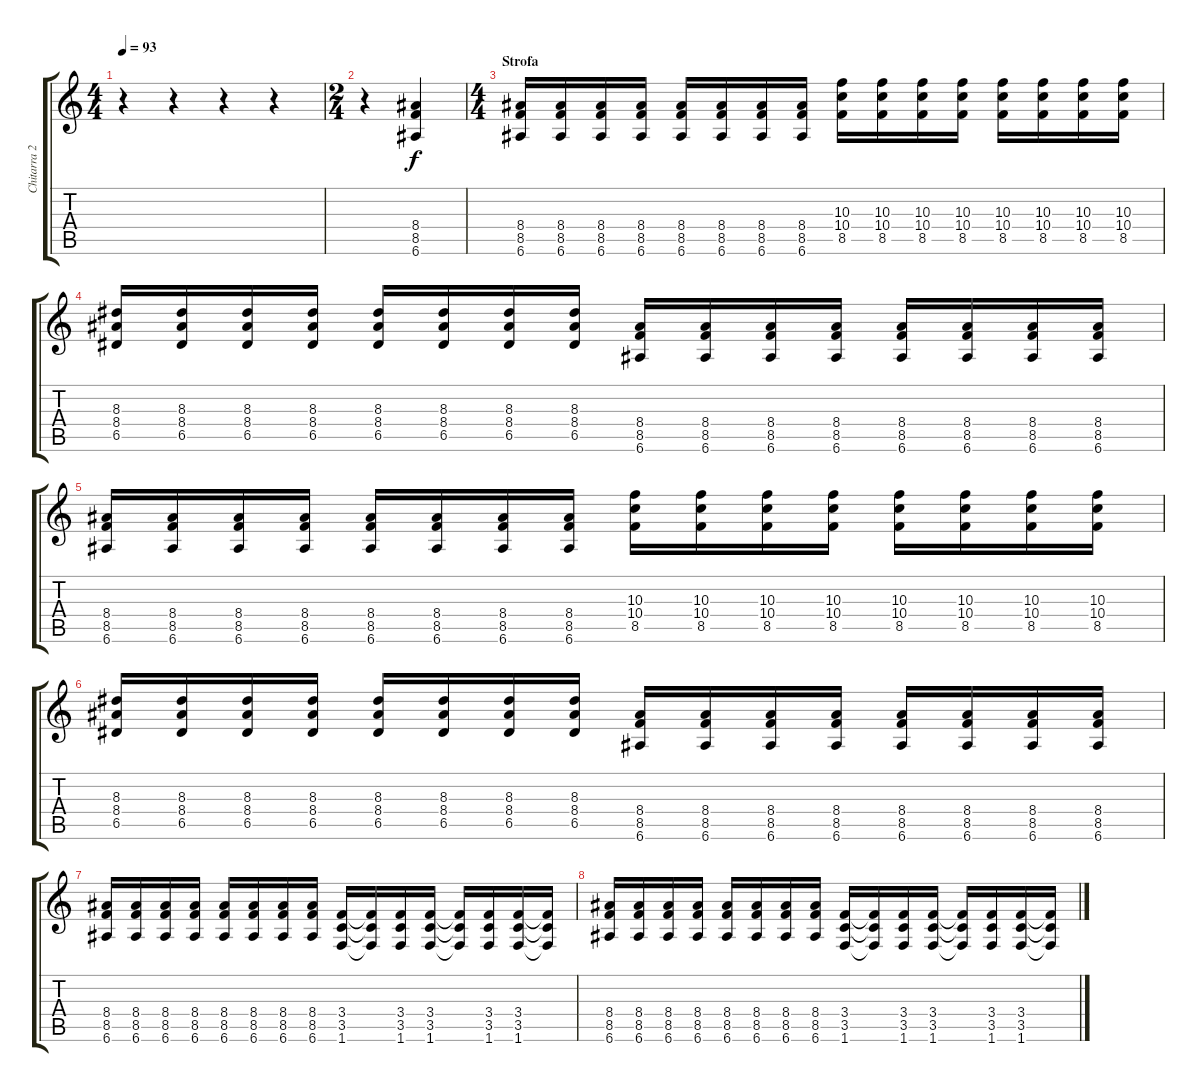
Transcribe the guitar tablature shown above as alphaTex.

\track ("Chitarra 2" "Chitarra 2") {instrument distortionguitar}
\staff {score tabs}
\tuning (E4 B3 G3 D3 A2 E2) {hide}
\ts (4 4)
\tempo 93
\clef g2
\ks c
r.4{dy f volume 13} r.4{volume 11} r.4{volume 10} r.4{volume 8} |
\ts (2 4)
r.4{volume 6} (8.4{t} 8.5{t} 6.6{t}).4 |
\ts (4 4)
\section ("" "Strofa")
(8.4 8.5 6.6).16{volume 14} (8.4 8.5 6.6).16 (8.4 8.5 6.6).16 (8.4 8.5 6.6).16 (8.4 8.5 6.6).16 (8.4 8.5 6.6).16 (8.4 8.5 6.6).16 (8.4 8.5 6.6).16 (10.3 10.4 8.5).16 (10.3 10.4 8.5).16 (10.3 10.4 8.5).16 (10.3 10.4 8.5).16 (10.3 10.4 8.5).16 (10.3 10.4 8.5).16 (10.3 10.4 8.5).16 (10.3 10.4 8.5).16 |
(8.3 8.4 6.5).16 (8.3 8.4 6.5).16 (8.3 8.4 6.5).16 (8.3 8.4 6.5).16 (8.3 8.4 6.5).16 (8.3 8.4 6.5).16 (8.3 8.4 6.5).16 (8.3 8.4 6.5).16 (8.4 8.5 6.6).16 (8.4 8.5 6.6).16 (8.4 8.5 6.6).16 (8.4 8.5 6.6).16 (8.4 8.5 6.6).16 (8.4 8.5 6.6).16 (8.4 8.5 6.6).16 (8.4 8.5 6.6).16 |
(8.4 8.5 6.6).16 (8.4 8.5 6.6).16 (8.4 8.5 6.6).16 (8.4 8.5 6.6).16 (8.4 8.5 6.6).16 (8.4 8.5 6.6).16 (8.4 8.5 6.6).16 (8.4 8.5 6.6).16 (10.3 10.4 8.5).16 (10.3 10.4 8.5).16 (10.3 10.4 8.5).16 (10.3 10.4 8.5).16 (10.3 10.4 8.5).16 (10.3 10.4 8.5).16 (10.3 10.4 8.5).16 (10.3 10.4 8.5).16 |
(8.3 8.4 6.5).16 (8.3 8.4 6.5).16 (8.3 8.4 6.5).16 (8.3 8.4 6.5).16 (8.3 8.4 6.5).16 (8.3 8.4 6.5).16 (8.3 8.4 6.5).16 (8.3 8.4 6.5).16 (8.4 8.5 6.6).16 (8.4 8.5 6.6).16 (8.4 8.5 6.6).16 (8.4 8.5 6.6).16 (8.4 8.5 6.6).16 (8.4 8.5 6.6).16 (8.4 8.5 6.6).16 (8.4 8.5 6.6).16 |
(8.4 8.5 6.6).16 (8.4 8.5 6.6).16 (8.4 8.5 6.6).16 (8.4 8.5 6.6).16 (8.4 8.5 6.6).16 (8.4 8.5 6.6).16 (8.4 8.5 6.6).16 (8.4 8.5 6.6).16 (3.4 3.5 1.6).16 (3.4{t} 3.5{t} 1.6{t}).16 (3.4 3.5 1.6).16 (3.4 3.5 1.6).16 (3.4{t} 3.5{t} 1.6{t}).16 (3.4 3.5 1.6).16 (3.4 3.5 1.6).16 (3.4{t} 3.5{t} 1.6{t}).16 |
(8.4 8.5 6.6).16 (8.4 8.5 6.6).16 (8.4 8.5 6.6).16 (8.4 8.5 6.6).16 (8.4 8.5 6.6).16 (8.4 8.5 6.6).16 (8.4 8.5 6.6).16 (8.4 8.5 6.6).16 (3.4 3.5 1.6).16 (3.4{t} 3.5{t} 1.6{t}).16 (3.4 3.5 1.6).16 (3.4 3.5 1.6).16 (3.4{t} 3.5{t} 1.6{t}).16 (3.4 3.5 1.6).16 (3.4 3.5 1.6).16 (3.4{t} 3.5{t} 1.6{t}).16
